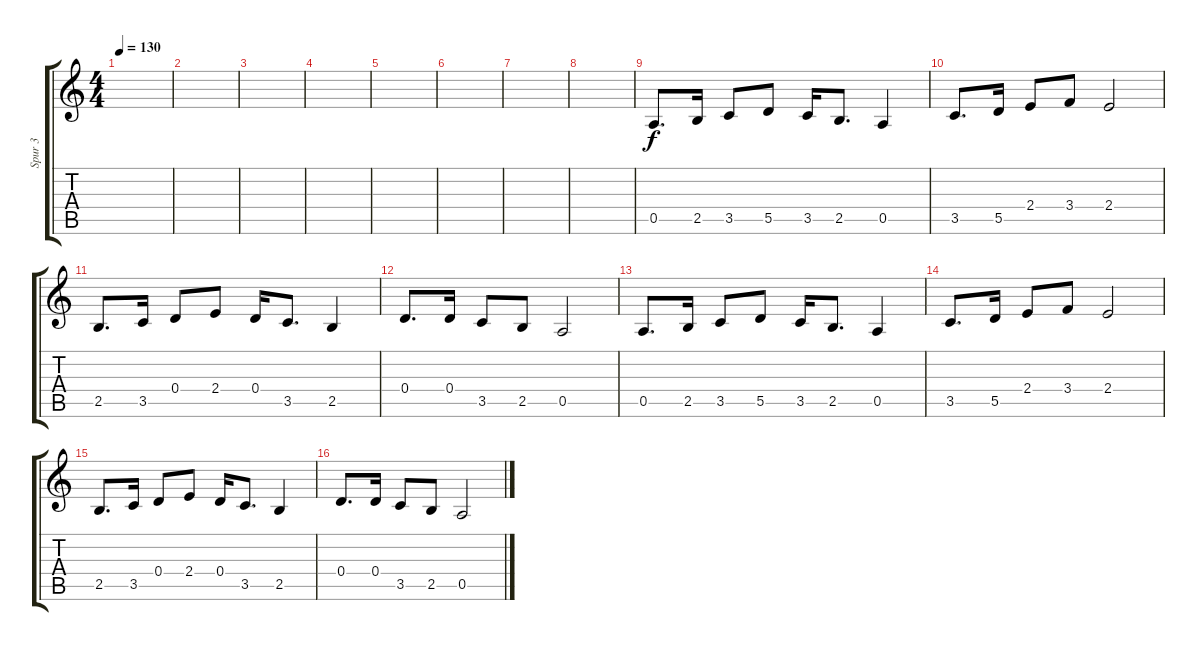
\track ("Spur 3" "Spur 3") {instrument distortionguitar}
\staff {score tabs}
\tuning (E4 B3 G3 D3 A2 E2) {hide}
\ts (4 4)
\tempo 130
\clef g2
\ks c
|
|
|
|
|
|
|
|
0.5.8{d} 2.5.16 3.5.8 5.5.8 3.5.16 2.5.8{d} 0.5.4 |
3.5.8{d} 5.5.16 2.4.8 3.4.8 2.4.2 |
2.5.8{d} 3.5.16 0.4.8 2.4.8 0.4.16 3.5.8{d} 2.5.4 |
0.4.8{d} 0.4.16 3.5.8 2.5.8 0.5.2 |
0.5.8{d} 2.5.16 3.5.8 5.5.8 3.5.16 2.5.8{d} 0.5.4 |
3.5.8{d} 5.5.16 2.4.8 3.4.8 2.4.2 |
2.5.8{d} 3.5.16 0.4.8 2.4.8 0.4.16 3.5.8{d} 2.5.4 |
0.4.8{d} 0.4.16 3.5.8 2.5.8 0.5.2
